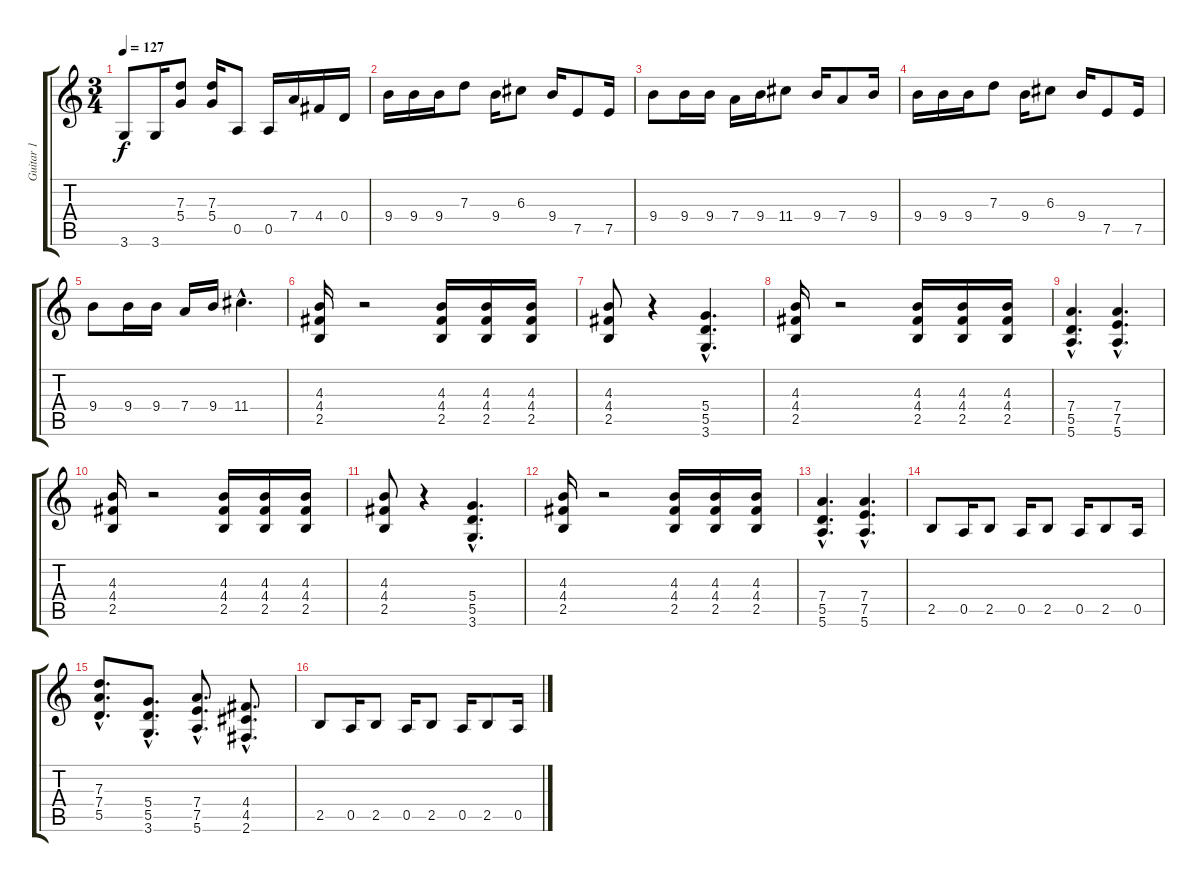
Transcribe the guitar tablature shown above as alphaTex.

\track ("Guitar 1" "Guitar 1") {instrument distortionguitar}
\staff {score tabs}
\tuning (E4 B3 G3 D3 A2 E2) {hide}
\ts (3 4)
\tempo 127
\clef g2
\ks c
3.6.8{dy f} 3.6.16 (7.3 5.4).8 (7.3 5.4).16 0.5.8 0.5.16 7.4.16 4.4.16 0.4.16 |
9.4.16 9.4.16 9.4.16 7.3.8 9.4.16 6.3.8 9.4.16 7.5.8 7.5.16 |
9.4.8 9.4.16 9.4.16 7.4.16 9.4.16 11.4.8 9.4.16 7.4.8 9.4.16 |
9.4.16 9.4.16 9.4.16 7.3.8 9.4.16 6.3.8 9.4.16 7.5.8 7.5.16 |
9.4.8 9.4.16 9.4.16 7.4.16 9.4.16 11.4{hac}.4{d} |
(4.3 4.4 2.5).16 r.2 (4.3 4.4 2.5).16 (4.3 4.4 2.5).16 (4.3 4.4 2.5).16 |
(4.3 4.4 2.5).8 r.4 (5.4{hac} 5.5{hac} 3.6{hac}).4{d} |
(4.3 4.4 2.5).16 r.2 (4.3 4.4 2.5).16 (4.3 4.4 2.5).16 (4.3 4.4 2.5).16 |
(7.4{hac} 5.5{hac} 5.6{hac}).4{d} (7.4{hac} 7.5{hac} 5.6{hac}).4{d} |
(4.3 4.4 2.5).16 r.2 (4.3 4.4 2.5).16 (4.3 4.4 2.5).16 (4.3 4.4 2.5).16 |
(4.3 4.4 2.5).8 r.4 (5.4{hac} 5.5{hac} 3.6{hac}).4{d} |
(4.3 4.4 2.5).16 r.2 (4.3 4.4 2.5).16 (4.3 4.4 2.5).16 (4.3 4.4 2.5).16 |
(7.4{hac} 5.5{hac} 5.6{hac}).4{d} (7.4{hac} 7.5{hac} 5.6{hac}).4{d} |
2.5.8 0.5.16 2.5.8 0.5.16 2.5.8 0.5.16 2.5.8 0.5.16 |
(7.3{hac} 7.4{hac} 5.5{hac}).8{d} (5.4{hac} 5.5{hac} 3.6{hac}).8{d} (7.4{hac} 7.5{hac} 5.6{hac}).8{d} (4.4{hac} 4.5{hac} 2.6{hac}).8{d} |
2.5.8 0.5.16 2.5.8 0.5.16 2.5.8 0.5.16 2.5.8 0.5.16
